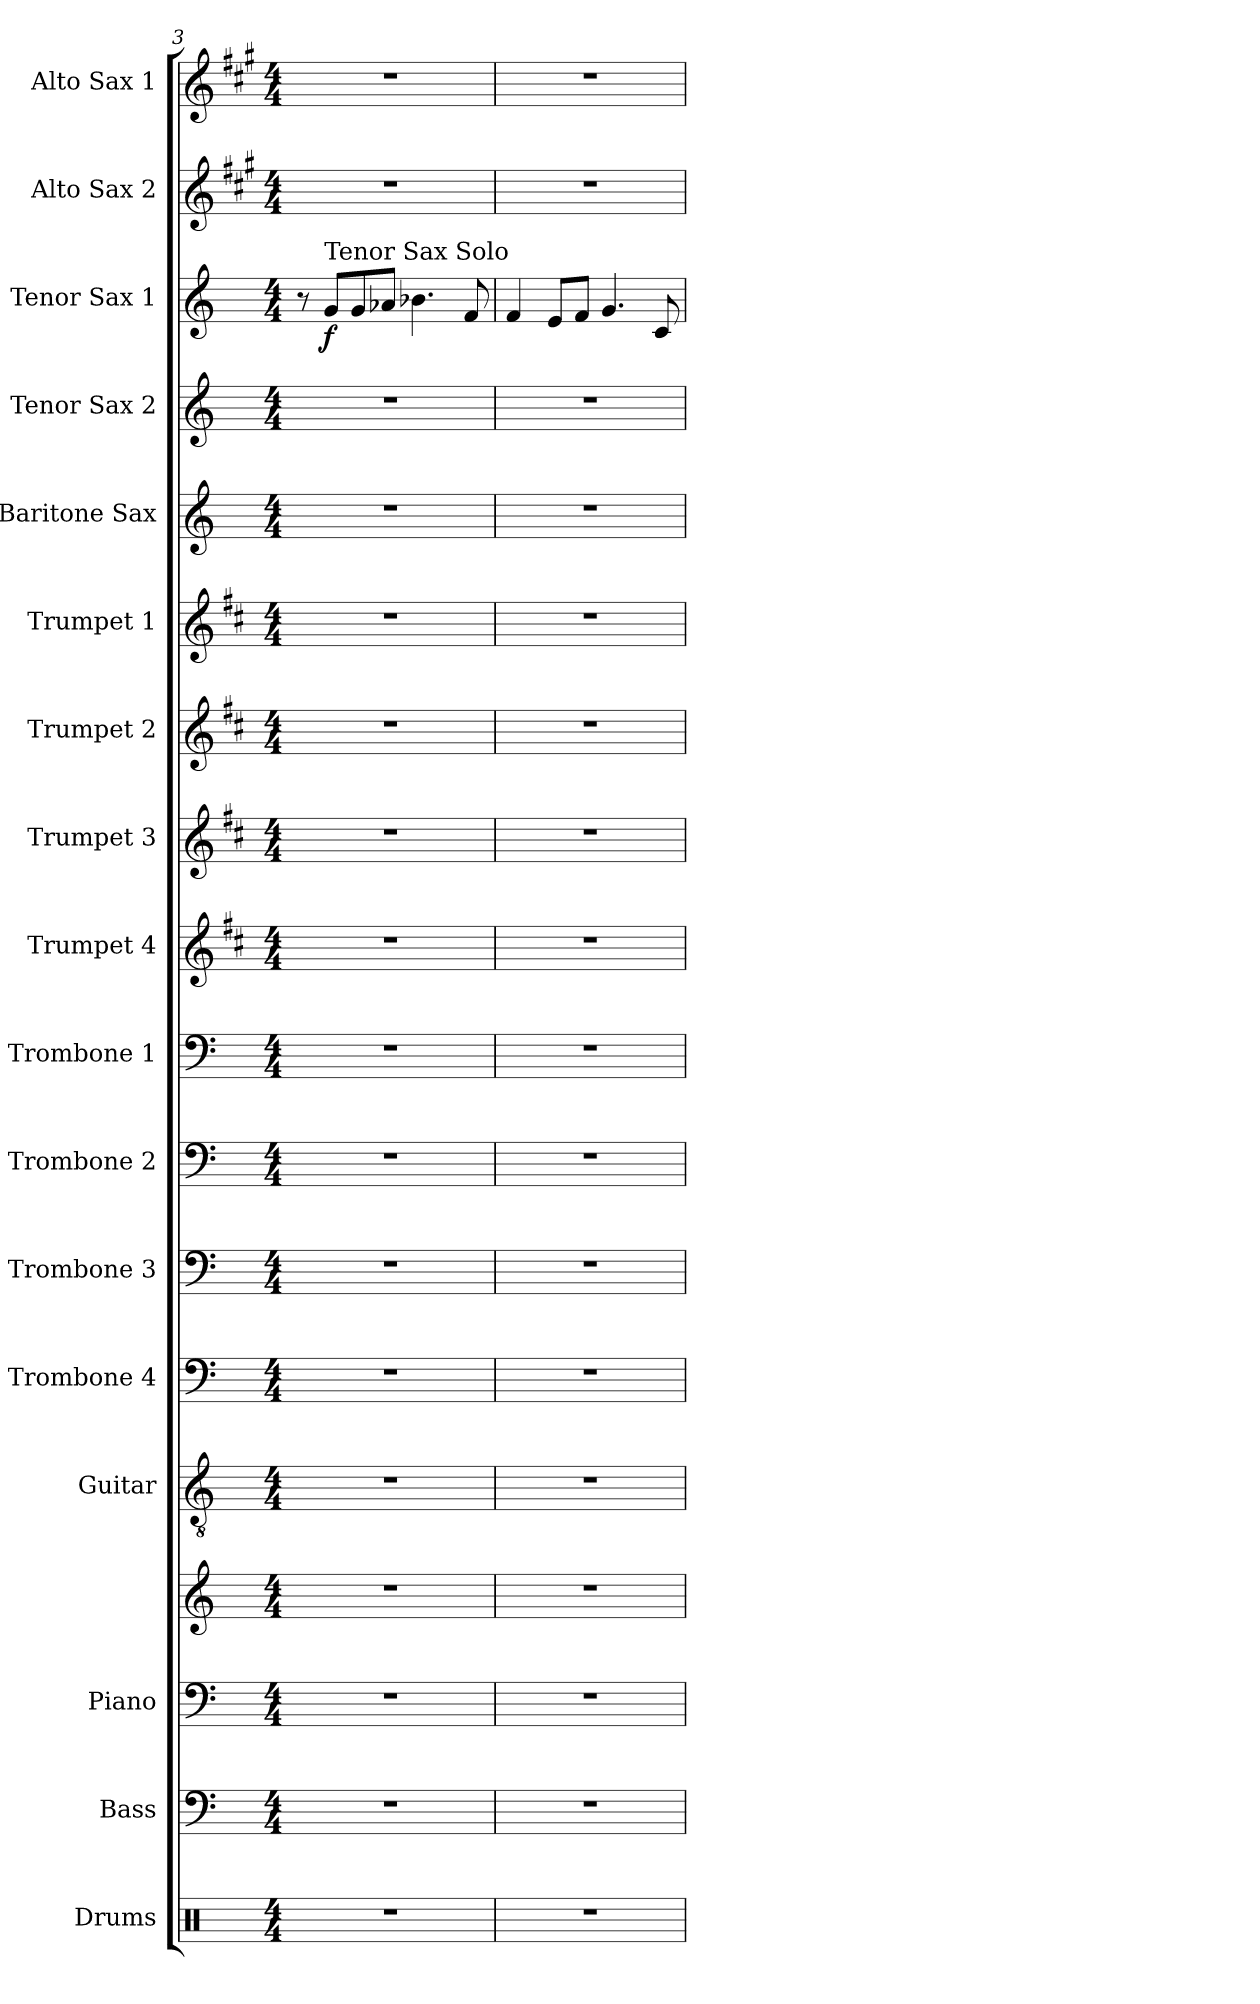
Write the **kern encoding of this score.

**kern	**kern	**kern	**kern	**kern	**kern	**kern	**kern	**kern	**kern	**kern	**kern	**kern	**kern	**kern	**kern	**dynam	**kern	**kern
*part17	*part16	*part15	*part15	*part14	*part13	*part12	*part11	*part10	*part9	*part8	*part7	*part6	*part5	*part4	*part3	*part3	*part2	*part1
*staff18	*staff17	*staff16	*staff15	*staff14	*staff13	*staff12	*staff11	*staff10	*staff9	*staff8	*staff7	*staff6	*staff5	*staff4	*staff3	*staff3	*staff2	*staff1
*I"Drums	*I"Bass	*I"Piano	*	*I"Guitar	*I"Trombone 4	*I"Trombone 3	*I"Trombone 2	*I"Trombone 1	*I"Trumpet 4	*I"Trumpet 3	*I"Trumpet 2	*I"Trumpet 1	*I"Baritone Sax	*I"Tenor Sax 2	*I"Tenor Sax 1	*	*I"Alto Sax 2	*I"Alto Sax 1
*I'Drums	*I'Bass	*I'Piano	*	*I'Gtr.	*I'Tbn. 4	*I'Tbn. 3	*I'Tbn. 2	*I'Tbn. 1	*I'Tpt. 4	*I'Tpt. 3	*I'Tpt. 2	*I'Tpt. 1	*I'Bari	*I'Tenor 2	*I'Tenor 1	*	*I'Alto 2	*I'Alto 1
*clefX	*clefF4	*clefF4	*clefG2	*clefGv2	*clefF4	*clefF4	*clefF4	*clefF4	*clefG2	*clefG2	*clefG2	*clefG2	*clefG2	*clefG2	*clefG2	*	*clefG2	*clefG2
*	*ITrd7c12	*	*	*	*	*	*	*	*ITrd1c2	*ITrd1c2	*ITrd1c2	*ITrd1c2	*ITrd12c21	*ITrd8c14	*ITrd8c14	*	*ITrd5c9	*ITrd5c9
*k[]	*k[]	*k[]	*k[]	*k[]	*k[]	*k[]	*k[]	*k[]	*k[]	*k[]	*k[]	*k[]	*k[]	*k[]	*k[]	*	*k[]	*k[]
*M4/4	*M4/4	*M4/4	*M4/4	*M4/4	*M4/4	*M4/4	*M4/4	*M4/4	*M4/4	*M4/4	*M4/4	*M4/4	*M4/4	*M4/4	*M4/4	*	*M4/4	*M4/4
=3	=3	=3	=3	=3	=3	=3	=3	=3	=3	=3	=3	=3	=3	=3	=3	=3	=3	=3
1r	1r	1r	1r	1r	1r	1r	1r	1r	1r	1r	1r	1r	1r	1r	8r	.	1r	1r
!	!	!	!	!	!	!	!	!	!	!	!	!	!	!	!LO:TX:a:t=Tenor Sax Solo	!	!	!
!	!	!	!	!	!	!	!	!	!	!	!	!	!	!	!	!LO:DY:b	!	!
.	.	.	.	.	.	.	.	.	.	.	.	.	.	.	8G/L	f	.	.
.	.	.	.	.	.	.	.	.	.	.	.	.	.	.	8G/	.	.	.
.	.	.	.	.	.	.	.	.	.	.	.	.	.	.	8A-X/J	.	.	.
.	.	.	.	.	.	.	.	.	.	.	.	.	.	.	4.B-X\	.	.	.
.	.	.	.	.	.	.	.	.	.	.	.	.	.	.	8F/	.	.	.
=4	=4	=4	=4	=4	=4	=4	=4	=4	=4	=4	=4	=4	=4	=4	=4	=4	=4	=4
1r	1r	1r	1r	1r	1r	1r	1r	1r	1r	1r	1r	1r	1r	1r	4F/	.	1r	1r
.	.	.	.	.	.	.	.	.	.	.	.	.	.	.	8E/L	.	.	.
.	.	.	.	.	.	.	.	.	.	.	.	.	.	.	8F/J	.	.	.
.	.	.	.	.	.	.	.	.	.	.	.	.	.	.	4.G/	.	.	.
.	.	.	.	.	.	.	.	.	.	.	.	.	.	.	8C/	.	.	.
=	=	=	=	=	=	=	=	=	=	=	=	=	=	=	=	=	=	=
*-	*-	*-	*-	*-	*-	*-	*-	*-	*-	*-	*-	*-	*-	*-	*-	*-	*-	*-
